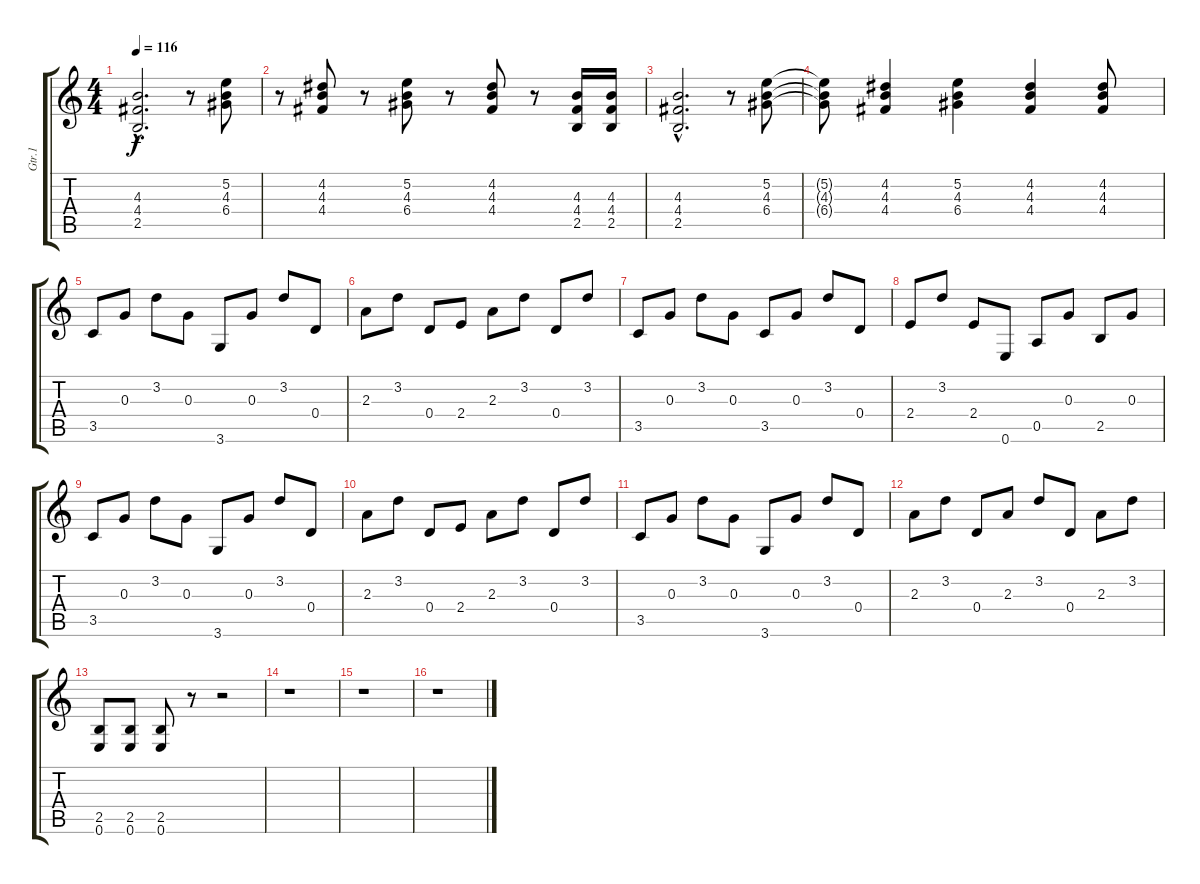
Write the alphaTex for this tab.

\track ("Gtr.1" "Gtr.1") {instrument distortionguitar}
\staff {score tabs}
\tuning (E4 B3 G3 D3 A2 E2) {hide}
\ts (4 4)
\tempo 116
\clef g2
\ks c
(4.3{hac} 4.4{hac} 2.5{hac}).2{d dy f} r.8 (5.2 4.3 6.4).8 |
r.8 (4.2 4.3 4.4).8 r.8 (5.2 4.3 6.4).8 r.8 (4.2 4.3 4.4).8 r.8 (4.3 4.4 2.5).16 (4.3 4.4 2.5).16 |
(4.3{hac} 4.4{hac} 2.5{hac}).2{d} r.8 (5.2 4.3 6.4).8 |
(5.2{t} 4.3{t} 6.4{t}).8 (4.2 4.3 4.4).4 (5.2 4.3 6.4).4 (4.2 4.3 4.4).4 (4.2 4.3 4.4).8 |
3.5.8 0.3.8 3.2.8 0.3.8 3.6.8 0.3.8 3.2.8 0.4.8 |
2.3.8 3.2.8 0.4.8 2.4.8 2.3.8 3.2.8 0.4.8 3.2.8 |
3.5.8 0.3.8 3.2.8 0.3.8 3.5.8 0.3.8 3.2.8 0.4.8 |
2.4.8 3.2.8 2.4.8 0.6.8 0.5.8 0.3.8 2.5.8 0.3.8 |
3.5.8 0.3.8 3.2.8 0.3.8 3.6.8 0.3.8 3.2.8 0.4.8 |
2.3.8 3.2.8 0.4.8 2.4.8 2.3.8 3.2.8 0.4.8 3.2.8 |
3.5.8 0.3.8 3.2.8 0.3.8 3.6.8 0.3.8 3.2.8 0.4.8 |
2.3.8 3.2.8 0.4.8 2.3.8 3.2.8 0.4.8 2.3.8 3.2.8 |
(2.5 0.6).8 (2.5 0.6).8 (2.5 0.6).8 r.8 r.2 |
r.1 |
r.1 |
r.1
